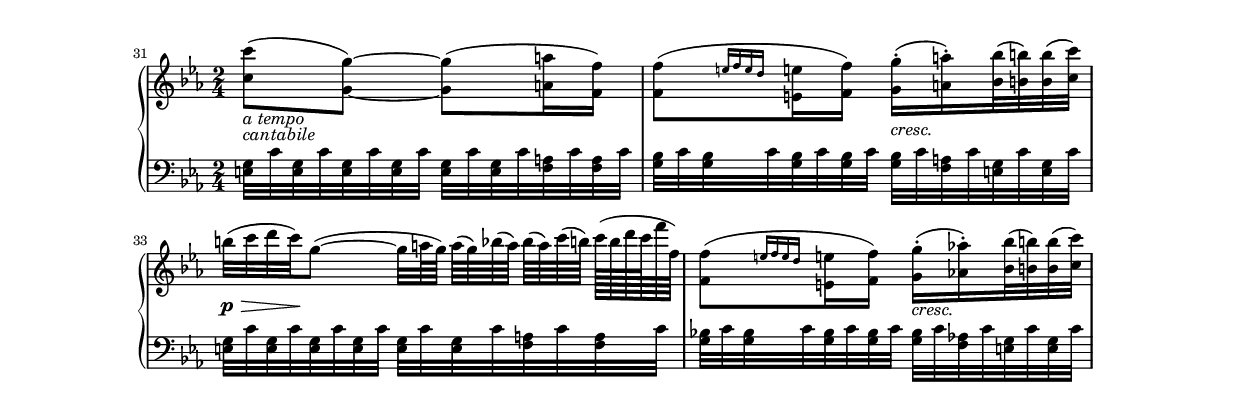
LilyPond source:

\version "2.11.57"
\include "english.ly"
#(set-global-staff-size 15)
\paper {
  line-width = 16\cm
  indent = 0\cm
}

% NR 1.2 Rhythms

% Beethoven, Op. 81a
% Piano sonata 26 - Das Lebewohl
% Movt II - Abwesenheit
% Measures 31 - 34

\layout {
  \context {
    \Score
    \override SpacingSpanner #'base-shortest-duration =
      #(ly:make-moment 1 40)
      %\override SpacingSpanner #'strict-grace-spacing = ##t
  }
}

\new PianoStaff <<

   % RH Staff
   \new Staff {
      \clef treble
      \key c \minor
      \time 2/4
      \set Score.currentBarNumber = #31

      <c''' c''>8 ( -\markup {
        \override #'(baseline-skip . 2) \italic \column {
          \line { a tempo }
          cantabile
        }
      }
      <g'' g'>8 )
      ~
      <g'' g'>8 (
      <a'' a'>16
      <f'' f'>16 )

      |

      \afterGrace
         <f'' f'>8 [ (
         {
            e''16 [
            f''16
            e''16
            d''16 ]
         }
      <e''! e'>16
      <f'' f'>16 ] )
      \once \override TextScript #'padding = #3.8
      <g'' g'>16 ( \staccato -\markup { \italic cresc. }
      <a'' a'>16 ) \staccato
      <bf'' bf'>32  (
      <b'' b'>32 )
      <b'' b'>32 (
      <c''' c''>32 )

      |
      
      \once \override DynamicLineSpanner #'padding = #2
      b''32 ( \p \>
      c'''32
      d'''32
      c'''32 ) \!
      g''8 (
      ~
      g''32 [
      a''64
      g''64 ) ]

      a''64 ( [
      g''64 )
      bf''64 (
      a''64 ) ]

      bf''64 ( [
      a''64 )
      c'''64 (
      b''64 ) ]

      c'''128 ( [
      b''128
      d'''128
      c'''128
      f'''64
      f''64 ) ]
      
      |

      \afterGrace
         <f'' f'>8 [ (
         {
            e''16 [
            f''16
            e''16
            d''16 ]
         }
      <e''! e'>16
      <f'' f'>16 ] )
      <g'' g'>16 ( \staccato -\markup { \italic cresc. }
      <af''! af'!>16 ) \staccato
      <bf'' bf'>32  (
      <b'' b'>32 )
      <b'' b'>32 (
      <c''' c''>32 )
   }

   % LH Staff
   \new Staff {
      \clef bass
      \key c \minor
      \time 2/4

      <g e>32
      c'32
      <g e>32
      c'32

      <g e>32
      c'32
      <g e>32
      c'32

      <g e>32
      c'32
      <g e>32
      c'32

      <a f>32
      c'32
      <a f>32
      c'32

      |
      
      <bf g>32
      c'32
      <bf g>32
      c'32

      <bf g>32
      c'32
      <bf g>32
      c'32

      <bf g>32
      c'32
      <a f>32
      c'32

      <g e>32
      c'32
      <g e>32
      c'32

      |

      <g e>32
      c'32
      <g e>32
      c'32

      <g e>32
      c'32
      <g e>32
      c'32

      <g e>32
      c'32
      <g e>32
      c'32

      <a f>32
      c'32
      <a f>32
      c'32

      |
      
      <bf! g>32
      c'32
      <bf g>32
      c'32

      <bf g>32
      c'32
      <bf g>32
      c'32

      <bf g>32
      c'32
      <af! f>32
      c'32

      <g e>32
      c'32
      <g e>32
      c'32
   }

>>
